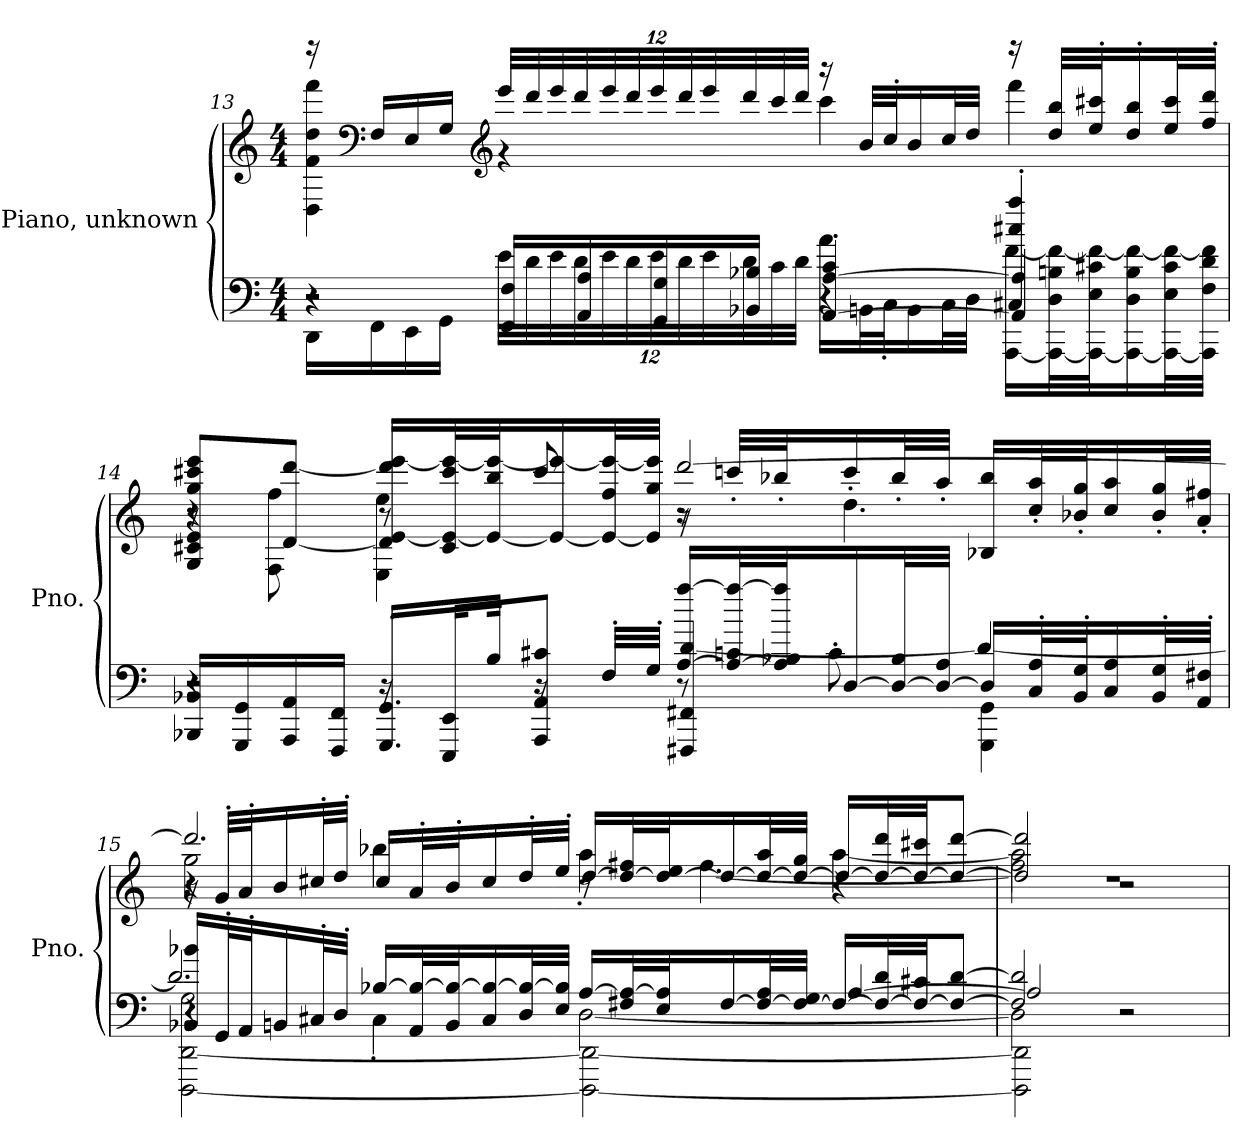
**kern	**kern
*part1	*part1
*staff2	*staff1
*I"Piano, unknown	*
*I'Pno.	*
!!LO:PB:g=z
*clefF4	*clefG2
*k[]	*k[]
*M4/4	*M4/4
=13	=13
*^	*^
*	*^	*	*
2r	16DD\LL	4r	16r	4D\ 4f\ 4dd\ 4fff\
*	*	*	*clefF4	*
.	16FF\	.	16F/LL	.
.	16EE\	.	16E/	.
.	16GG\JJ	.	16G/JJ	.
*	*	*	*clefG2	*
*	*Xbrackettup	*	*Xbrackettup	*
.	48e\LLL	16FF/ 16F/LL	48eee/LLL	4r
.	48d\	.	48ddd/	.
.	48e\	.	48eee/	.
.	48d\	16AA/ 16A/	48ddd/	.
.	48e\	.	48eee/	.
.	48d\	.	48ddd/	.
.	48e\	16GG/ 16G/	48eee/	.
.	48d\	.	48ddd/	.
.	48e\	.	48eee/	.
.	48d\	16BB-X/ 16B-X/JJ	48ddd/	.
.	48c\	.	48ccc/	.
.	48d\JJJ	.	48ddd/JJJ	.
4r	16a\LL	[4AA/' [4A/' 4c/'	16r	4ccc\
.	32BBn\L	.	32b/LLL	.
.	32C'\J	.	32cc'/J	.
.	16BB\	.	16b/	.
.	32C\L	.	32cc/L	.
.	32D\JJJ	.	32dd/JJJ	.
4C#X/' 4cc#X/' 4aa/'	[16AAA\ [16f\LL	4AA/] 4A/]	16r	4fff\
.	32AAA\_ 32D\ 32Bn\ 32f\_L	.	32dd/ 32bb/LLL	.
.	32AAA\_ 32E\ 32c#X\ 32f\_J	.	32ee/' 32ccc#X/'J	.
.	16AAA\_ 16D\ 16B\ 16f\_	.	16dd/' 16bb/'	.
.	32AAA\_ 32E\ 32c#\ 32f\_L	.	32ee/ 32ccc#/L	.
.	32AAA\] 32F\ 32d\ 32f\]JJJ	.	32ff/' 32ddd/'JJJ	.
!!LO:LB:g=z
=14	=14	=14	=14	=14
*	*	*	*	*^
16BBB-X/ 16BB-X/LL	4r	2r	4r	8G/ 8c#X/ 8e/ 8gg/ 8ccc#X/ 8eee/L	8r
16GGG/ 16GG/	.	.	.	.	.
16AAA/ 16AA/	.	.	.	[8d/ [8ddd/J	8F\ 8ff\
16FFF/ 16FF/JJ	.	.	.	.	.
16.GGG/' 16.GG/'LL	16r	.	8r	16d/] [16e/ 16ddd/] [16eee/LL	4E\ 4ee\
.	16EEE/ 16EE/KL	.	.	32c#/ 32e/_ 32ccc#/ 32eee/_L	.
32B'/JJk	.	.	.	32e/_ 32bb/ 32eee/_J	.
16r	8AAA/ 8AA/ 8c#X/J	.	8ccc#/	16e/_ 16eee/_	.
32F'/LLL	.	.	.	32e/_ 32ff/ 32eee/_L	.
32G'/JJJ	.	.	.	32e/] 32gg/ 32eee/]JJJ	.
[16A/ [16aa/LL	4FFF#X/ 4FF#X/ [4d/	8r	[2ddd/	16r	8r
32A/_ 32cn/ 32aa/_L	.	.	.	32cccn'/LLL	.
32A/] 32B-X/ 32aa/]J	.	.	.	32bb-X'/J	.
[16D/	.	8c'\	.	16ccc/	4.dd'\
32D/_ 32B-/L	.	.	.	32bb-'/L	.
32D/_ 32A/JJJ	.	.	.	32aa'/JJJ	.
16D/LL]	4d/_	4GGG\ 4GG\	.	16B-X/ 16bb-/LL	.
32C/' 32A/'L	.	.	.	32cc/' 32aa/'L	.
32BB-/' 32G/'J	.	.	.	32b-X/' 32gg/'J	.
16C/ 16A/	.	.	.	16cc/ 16aa/	.
32BB-/' 32G/'L	.	.	.	32b-/' 32gg/'L	.
32AA/' 32F#X/'JJJ	.	.	.	32a/' 32ff#X/'JJJ	.
!!LO:LB:g=z
=15	=15	=15	=15	=15	=15
*	*	*^	*	*	*^
16BB-X/ 16b-X/LL	4r	2.d/]	[2DDD\ [2DD\ 2G\	2.ddd/]	4r	16r	2gg\
32GG'/L	.	.	.	.	.	32g'/LLL	.
32AA'/J	.	.	.	.	.	32a'/J	.
16BBn/	.	.	.	.	.	16b/	.
32C#X'/L	.	.	.	.	.	32cc#X'/L	.
32D'/JJJ	.	.	.	.	.	32dd'/JJJ	.
[16B-X/LL	4C#'\	.	.	.	4bb-X\	16cc#/LL	.
32AA/ 32B-/_L	.	.	.	.	.	32a'/L	.
32BB/ 32B-/_J	.	.	.	.	.	32b'/J	.
16C#/ 16B-/_	.	.	.	.	.	16cc#/	.
32D/ 32B-/_L	.	.	.	.	.	32dd'/L	.
32E/ 32B-/]JJJ	.	.	.	.	.	32ee'/JJJ	.
[16A/LL	[2D\	.	2DDD\_ 2DD\_	.	4aa'\	[16dd/LL	8r
32F#X/ 32A/_L	.	.	.	.	.	32dd/_ 32ff#X/L	.
32E/ 32A/]J	.	.	.	.	.	32dd/_ 32ee/J	.
[16F#/	.	.	.	.	.	16dd/_	[4.ff#\
32F#/_ 32A/L	.	.	.	.	.	32dd/_ 32aa/L	.
32F#/_ 32G/JJJ	.	.	.	.	.	32dd/_ 32gg/JJJ	.
16F#/LL_	.	[4A/	.	4r	[4aa\	16dd/LL_	.
32F#/_ 32d/L	.	.	.	.	.	32dd/_ 32ddd/L	.
32F#/_ 32c#X/JJ	.	.	.	.	.	32dd/_ 32ccc#X/JJ	.
8F#/_ [8d/J	.	.	.	.	.	8dd/_ [8ddd/J	.
=16	=16	=16	=16	=16	=16	=16	=16
2F#/] 2d/]	2D\]	2A/]	2DDD\] 2DD\]	1r	2aa\]	2dd/] 2ddd/]	2ff#\]
2r	2r	2r	2r	.	2r	2r	2r
*v	*v	*v	*v	*	*	*	*
*	*v	*v	*v	*v
=	=
*-	*-
